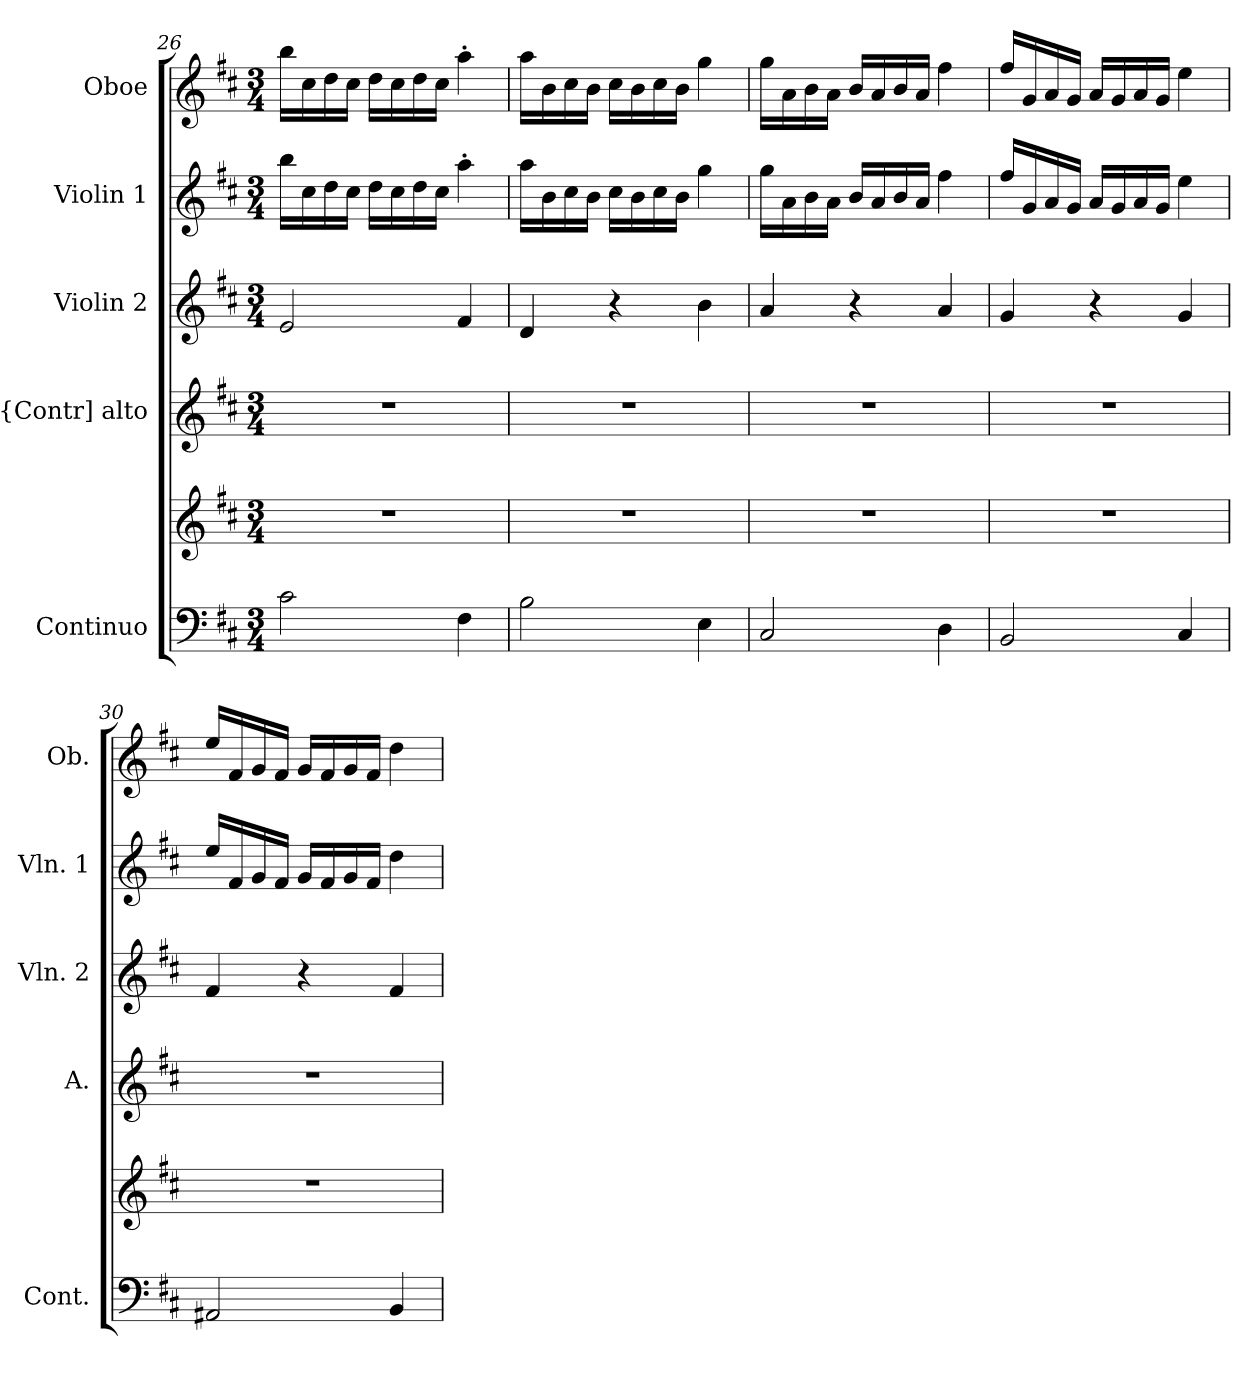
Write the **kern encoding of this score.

**kern	**kern	**kern	**kern	**kern	**kern
*part5	*part5	*part4	*part3	*part2	*part1
*staff6	*staff5	*staff4	*staff3	*staff2	*staff1
*I"Continuo	*	*I"{Contr] alto	*I"Violin 2	*I"Violin 1	*I"Oboe
*I'Cont.	*	*I'A.	*I'Vln. 2	*I'Vln. 1	*I'Ob.
!!LO:LB:g=z
*clefF4	*clefG2	*clefG2	*clefG2	*clefG2	*clefG2
*k[f#c#]	*k[f#c#]	*k[f#c#]	*k[f#c#]	*k[f#c#]	*k[f#c#]
*D:	*D:	*D:	*D:	*D:	*D:
*M3/4	*M3/4	*M3/4	*M3/4	*M3/4	*M3/4
=26	=26	=26	=26	=26	=26
!	!LO:N:vis=1	!LO:N:vis=1	!	!	!
2c#i\	2.r	2.r	2ei/	16bbi\LL	16bbi\LL
.	.	.	.	16cc#i\	16cc#i\
.	.	.	.	16ddi\	16ddi\
.	.	.	.	16cc#i\JJ	16cc#i\JJ
.	.	.	.	16ddi\LL	16ddi\LL
.	.	.	.	16cc#i\	16cc#i\
.	.	.	.	16ddi\	16ddi\
.	.	.	.	16cc#i\JJ	16cc#i\JJ
4F#i\	.	.	4f#i/	4aa'i\	4aa'i\
=27	=27	=27	=27	=27	=27
!	!LO:N:vis=1	!LO:N:vis=1	!	!	!
2Bi\	2.r	2.r	4di/	16aai\LL	16aai\LL
.	.	.	.	16bi\	16bi\
.	.	.	.	16cc#i\	16cc#i\
.	.	.	.	16bi\JJ	16bi\JJ
.	.	.	4r	16cc#i\LL	16cc#i\LL
.	.	.	.	16bi\	16bi\
.	.	.	.	16cc#i\	16cc#i\
.	.	.	.	16bi\JJ	16bi\JJ
4Ei\	.	.	4bi\	4ggi\	4ggi\
=28	=28	=28	=28	=28	=28
!	!LO:N:vis=1	!LO:N:vis=1	!	!	!
2C#i/	2.r	2.r	4ai/	16ggi\LL	16ggi\LL
.	.	.	.	16ai\	16ai\
.	.	.	.	16bi\	16bi\
.	.	.	.	16ai\JJ	16ai\JJ
.	.	.	4r	16bi/LL	16bi/LL
.	.	.	.	16ai/	16ai/
.	.	.	.	16bi/	16bi/
.	.	.	.	16ai/JJ	16ai/JJ
4Di\	.	.	4ai/	4ff#i\	4ff#i\
=29	=29	=29	=29	=29	=29
!	!LO:N:vis=1	!LO:N:vis=1	!	!	!
2BBi/	2.r	2.r	4gi/	16ff#i/LL	16ff#i/LL
.	.	.	.	16gi/	16gi/
.	.	.	.	16ai/	16ai/
.	.	.	.	16gi/JJ	16gi/JJ
.	.	.	4r	16ai/LL	16ai/LL
.	.	.	.	16gi/	16gi/
.	.	.	.	16ai/	16ai/
.	.	.	.	16gi/JJ	16gi/JJ
4C#i/	.	.	4gi/	4eei\	4eei\
=30	=30	=30	=30	=30	=30
!	!LO:N:vis=1	!LO:N:vis=1	!	!	!
2AA#Xi/	2.r	2.r	4f#i/	16eei/LL	16eei/LL
.	.	.	.	16f#i/	16f#i/
.	.	.	.	16gi/	16gi/
.	.	.	.	16f#i/JJ	16f#i/JJ
.	.	.	4r	16gi/LL	16gi/LL
.	.	.	.	16f#i/	16f#i/
.	.	.	.	16gi/	16gi/
.	.	.	.	16f#i/JJ	16f#i/JJ
4BBi/	.	.	4f#i/	4ddi\	4ddi\
=	=	=	=	=	=
*-	*-	*-	*-	*-	*-
